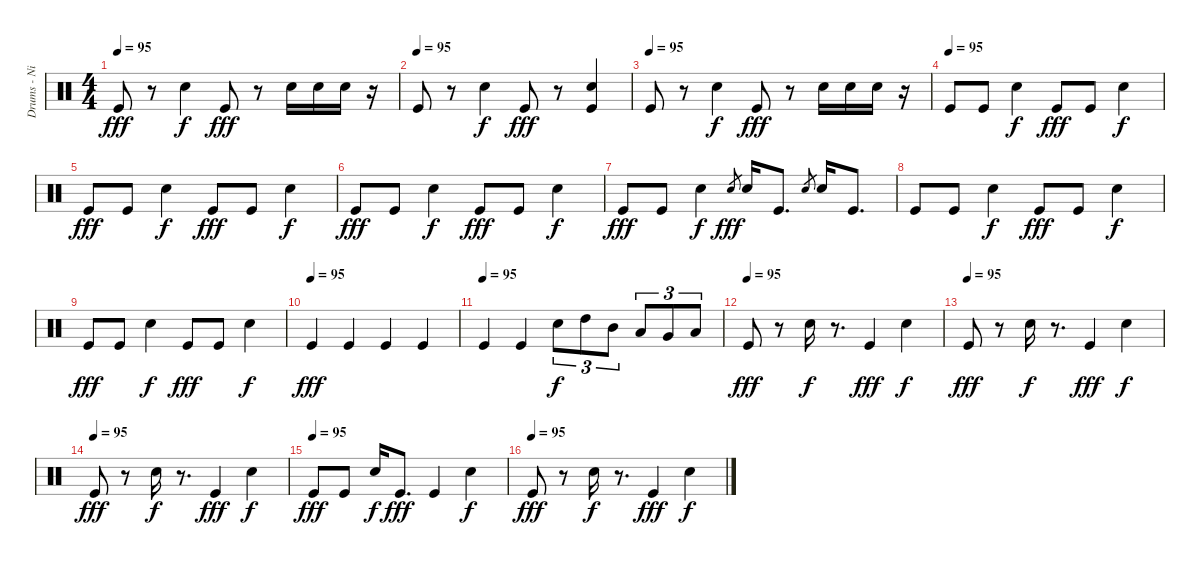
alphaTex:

\track ("Drums - Nick Manson" "Drums - Ni") {instrument percussion}
\staff {score}
\articulation defaults
\ts (4 4)
\tempo 95
\clef neutral
\ks c "Kick (hit)".8{dy fff}
r.8 "Snare (hit) 2".4{dy f} "Kick (hit)".8{dy fff} r.8 "Snare (hit) 2".16 "Snare (hit) 2".16 "Snare (hit) 2".16 r.16 |
\tempo (95)
"Kick (hit)".8 r.8 "Snare (hit) 2".4{dy f} "Kick (hit)".8{dy fff} r.8 ("Kick (hit)" "Snare (hit) 2").4 |
\tempo (95)
"Kick (hit)".8 r.8 "Snare (hit) 2".4{dy f} "Kick (hit)".8{dy fff} r.8 "Snare (hit) 2".16 "Snare (hit) 2".16 "Snare (hit) 2".16 r.16 |
\tempo (95)
"Kick (hit)".8 "Kick (hit)".8 "Snare (hit) 2".4{dy f} "Kick (hit)".8{dy fff} "Kick (hit)".8 "Snare (hit) 2".4{dy f} |
"Kick (hit)".8{dy fff} "Kick (hit)".8 "Snare (hit) 2".4{dy f} "Kick (hit)".8{dy fff} "Kick (hit)".8 "Snare (hit) 2".4{dy f} |
"Kick (hit)".8{dy fff} "Kick (hit)".8 "Snare (hit) 2".4{dy f} "Kick (hit)".8{dy fff} "Kick (hit)".8 "Snare (hit) 2".4{dy f} |
"Kick (hit)".8{dy fff} "Kick (hit)".8 "Snare (hit) 2".4{dy f} "Snare (hit) 2".8{gr dy fff} "Snare (hit) 2".16 "Kick (hit)".8{d} "Snare (hit) 2".8{gr} "Snare (hit) 2".16 "Kick (hit)".8{d} |
"Kick (hit)".8 "Kick (hit)".8 "Snare (hit) 2".4{dy f} "Kick (hit)".8{dy fff} "Kick (hit)".8 "Snare (hit) 2".4{dy f} |
"Kick (hit)".8{dy fff} "Kick (hit)".8 "Snare (hit) 2".4{dy f} "Kick (hit)".8{dy fff} "Kick (hit)".8 "Snare (hit) 2".4{dy f} |
\tempo (95)
"Kick (hit)".4{dy fff} "Kick (hit)".4 "Kick (hit)".4 "Kick (hit)".4 |
\tempo (95)
"Kick (hit)".4 "Kick (hit)".4 "Snare (hit) 2".8{tu (3 2) dy f} "High Tom (hit)".8{tu (3 2)} "Mid Tom (hit)".8{tu (3 2)} "Low Tom (hit)".8{tu (3 2)} "Very Low Tom (hit)".8{tu (3 2)} "Low Floor Tom (hit)".8{tu (3 2)} |
\tempo (95)
"Kick (hit)".8{dy fff} r.8 "Snare (hit) 2".16{dy f} r.8{d} "Kick (hit)".4{dy fff} "Snare (hit) 2".4{dy f} |
\tempo (95)
"Kick (hit)".8{dy fff} r.8 "Snare (hit) 2".16{dy f} r.8{d} "Kick (hit)".4{dy fff} "Snare (hit) 2".4{dy f} |
\tempo (95)
"Kick (hit)".8{dy fff} r.8 "Snare (hit) 2".16{dy f} r.8{d} "Kick (hit)".4{dy fff} "Snare (hit) 2".4{dy f} |
\tempo (95)
"Kick (hit)".8{dy fff} "Kick (hit)".8 "Snare (hit) 2".16{dy f} "Kick (hit)".8{d dy fff} "Kick (hit)".4 "Snare (hit) 2".4{dy f} |
\tempo (95)
"Kick (hit)".8{dy fff} r.8 "Snare (hit) 2".16{dy f} r.8{d} "Kick (hit)".4{dy fff} "Snare (hit) 2".4{dy f}
